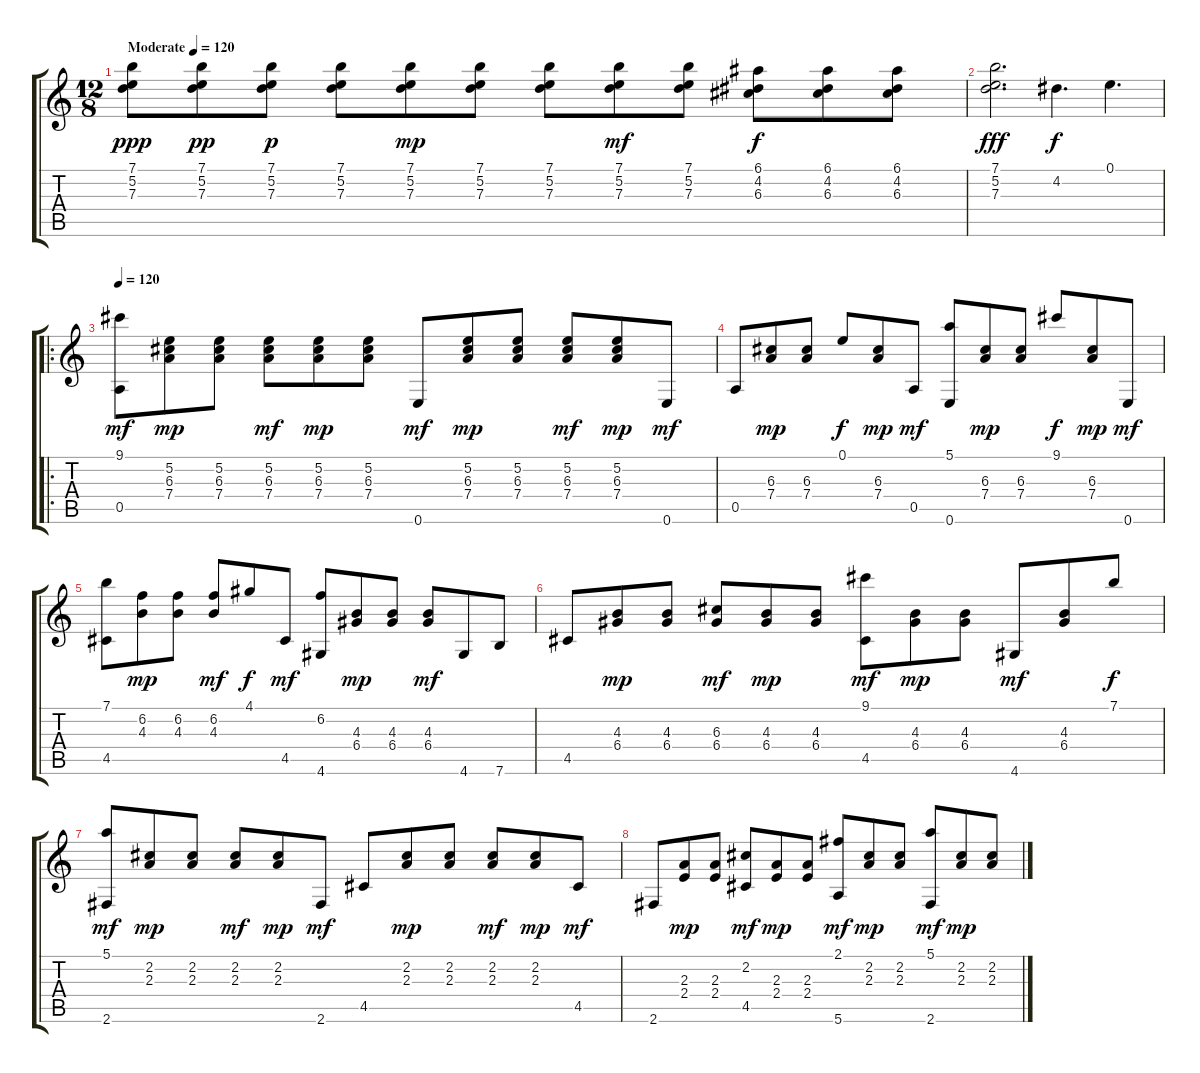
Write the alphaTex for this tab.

\track "" {instrument acousticguitarnylon}
\staff {score tabs}
\tuning (E4 B3 G3 D3 A2 E2) {hide}
\ts (12 8)
\tempo (120 "Moderate")
\clef g2
\ks c
(7.1 5.2 7.3).8{dy ppp instrument acousticguitarnylon} (7.1 5.2 7.3).8{dy pp} (7.1 5.2 7.3).8{dy p} (7.1 5.2 7.3).8 (7.1 5.2 7.3).8{dy mp} (7.1 5.2 7.3).8 (7.1 5.2 7.3).8 (7.1 5.2 7.3).8{dy mf} (7.1 5.2 7.3).8 (6.1 4.2 6.3).8{dy f} (6.1 4.2 6.3).8 (6.1 4.2 6.3).8 |
(7.1 5.2 7.3).2{d dy fff} 4.2.4{d dy f} 0.1.4{d} |
\ro
\tempo 120
(9.1 0.5).8{dy mf} (5.2 6.3 7.4).8{dy mp} (5.2 6.3 7.4).8 (5.2 6.3 7.4).8{dy mf} (5.2 6.3 7.4).8{dy mp} (5.2 6.3 7.4).8 0.6.8{dy mf} (5.2 6.3 7.4).8{dy mp} (5.2 6.3 7.4).8 (5.2 6.3 7.4).8{dy mf} (5.2 6.3 7.4).8{dy mp} 0.6.8{dy mf} |
0.5.8 (6.3 7.4).8{dy mp} (6.3 7.4).8 0.1.8{dy f} (6.3 7.4).8{dy mp} 0.5.8{dy mf} (5.1 0.6).8 (6.3 7.4).8{dy mp} (6.3 7.4).8 9.1.8{dy f} (6.3 7.4).8{dy mp} 0.6.8{dy mf} |
(7.1 4.5).8 (6.2 4.3).8{dy mp} (6.2 4.3).8 (6.2 4.3).8{dy mf} 4.1.8{dy f} 4.5.8{dy mf} (6.2 4.6).8 (4.3 6.4).8{dy mp} (4.3 6.4).8 (4.3 6.4).8{dy mf} 4.6.8 7.6.8 |
4.5.8 (4.3 6.4).8{dy mp} (4.3 6.4).8 (6.3 6.4).8{dy mf} (4.3 6.4).8{dy mp} (4.3 6.4).8 (9.1 4.5).8{dy mf} (4.3 6.4).8{dy mp} (4.3 6.4).8 4.6.8{dy mf} (4.3 6.4).8 7.1.8{dy f} |
(5.1 2.6).8{dy mf} (2.2 2.3).8{dy mp} (2.2 2.3).8 (2.2 2.3).8{dy mf} (2.2 2.3).8{dy mp} 2.6.8{dy mf} 4.5.8 (2.2 2.3).8{dy mp} (2.2 2.3).8 (2.2 2.3).8{dy mf} (2.2 2.3).8{dy mp} 4.5.8{dy mf} |
2.6.8 (2.3 2.4).8{dy mp} (2.3 2.4).8 (2.2 4.5).8{dy mf} (2.3 2.4).8{dy mp} (2.3 2.4).8 (2.1 5.6).8{dy mf} (2.2 2.3).8{dy mp} (2.2 2.3).8 (5.1 2.6).8{dy mf} (2.2 2.3).8{dy mp} (2.2 2.3).8
